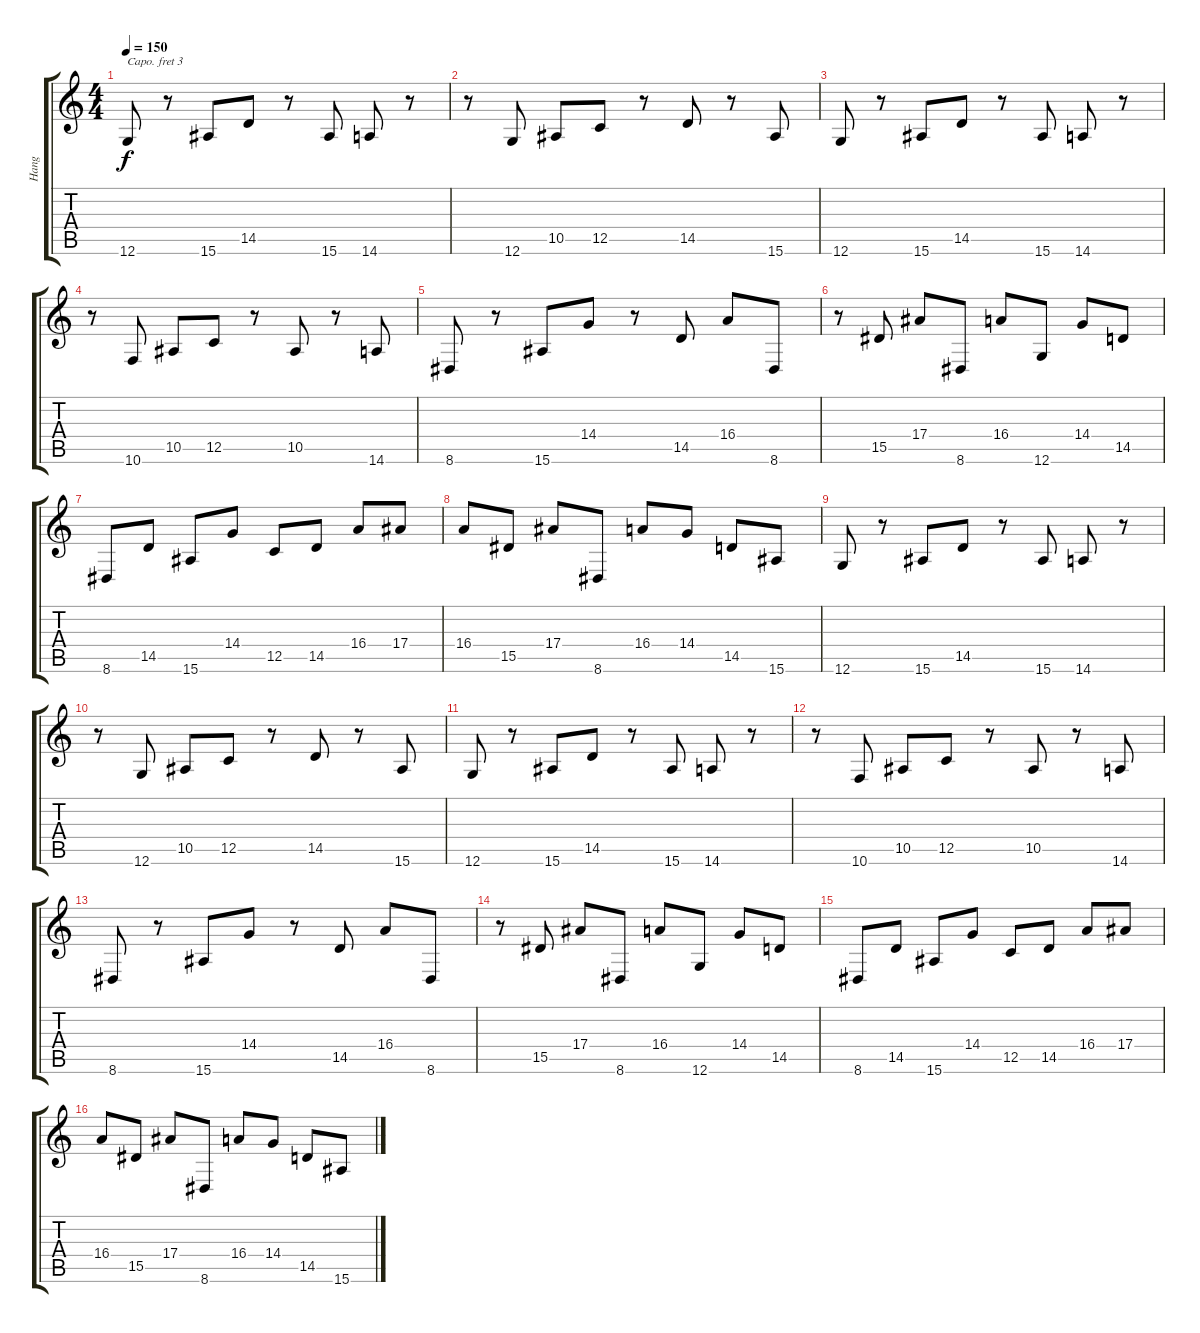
\track ("Hang" "Hang") {instrument steeldrums}
\staff {score tabs}
\capo 3
\tuning (E4 B3 G3 D3 A2 E2) {hide}
\ts (4 4)
\tempo 150
\clef g2
\ks c
12.6.8{dy f instrument steeldrums} r.8 15.6.8 14.5.8 r.8 15.6.8 14.6.8 r.8 |
r.8 12.6.8 10.5.8 12.5.8 r.8 14.5.8 r.8 15.6.8 |
12.6.8 r.8 15.6.8 14.5.8 r.8 15.6.8 14.6.8 r.8 |
r.8 10.6.8 10.5.8 12.5.8 r.8 10.5.8 r.8 14.6.8 |
8.6.8 r.8 15.6.8 14.4.8 r.8 14.5.8 16.4.8 8.6.8 |
r.8 15.5.8 17.4.8 8.6.8 16.4.8 12.6.8 14.4.8 14.5.8 |
8.6.8 14.5.8 15.6.8 14.4.8 12.5.8 14.5.8 16.4.8 17.4.8 |
16.4.8 15.5.8 17.4.8 8.6.8 16.4.8 14.4.8 14.5.8 15.6.8 |
12.6.8 r.8 15.6.8 14.5.8 r.8 15.6.8 14.6.8 r.8 |
r.8 12.6.8 10.5.8 12.5.8 r.8 14.5.8 r.8 15.6.8 |
12.6.8 r.8 15.6.8 14.5.8 r.8 15.6.8 14.6.8 r.8 |
r.8 10.6.8 10.5.8 12.5.8 r.8 10.5.8 r.8 14.6.8 |
8.6.8 r.8 15.6.8 14.4.8 r.8 14.5.8 16.4.8 8.6.8 |
r.8 15.5.8 17.4.8 8.6.8 16.4.8 12.6.8 14.4.8 14.5.8 |
8.6.8 14.5.8 15.6.8 14.4.8 12.5.8 14.5.8 16.4.8 17.4.8 |
16.4.8 15.5.8 17.4.8 8.6.8 16.4.8 14.4.8 14.5.8 15.6.8
